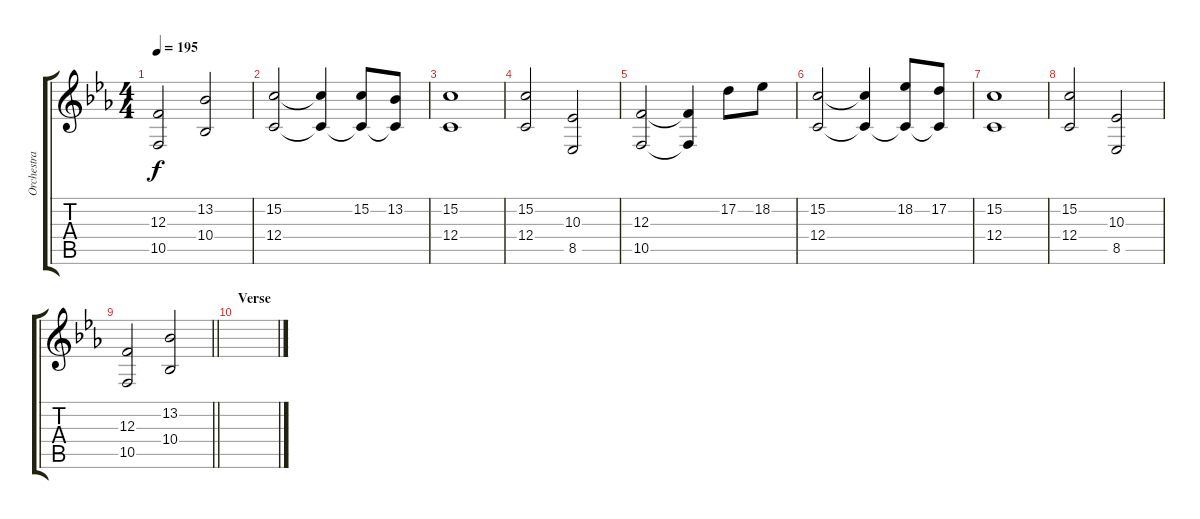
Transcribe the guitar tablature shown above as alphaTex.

\track ("Orchestra" "Orchestra") {instrument viola}
\staff {score tabs}
\tuning (D4 A3 F3 C3 G2 C2) {hide}
\ts (4 4)
\tempo 195
\clef g2
\ks cminor
(12.3 10.5).2{dy f} (13.2 10.4).2 |
(15.2 12.4).2 (15.2{t} 12.4{t}).4 (15.2 12.4{t}).8 (13.2 12.4{t}).8 |
(15.2 12.4).1 |
(15.2 12.4).2 (10.3 8.5).2 |
(12.3 10.5).2 (12.3{t} 10.5{t}).4 17.2.8 18.2.8 |
(15.2 12.4).2 (15.2{t} 12.4{t}).4 (18.2 12.4{t}).8 (17.2 12.4{t}).8 |
(15.2 12.4).1 |
(15.2 12.4).2 (10.3 8.5).2 |
\barLineRight lightlight
(12.3 10.5).2 (13.2 10.4).2 |
\section ("" "Verse")
